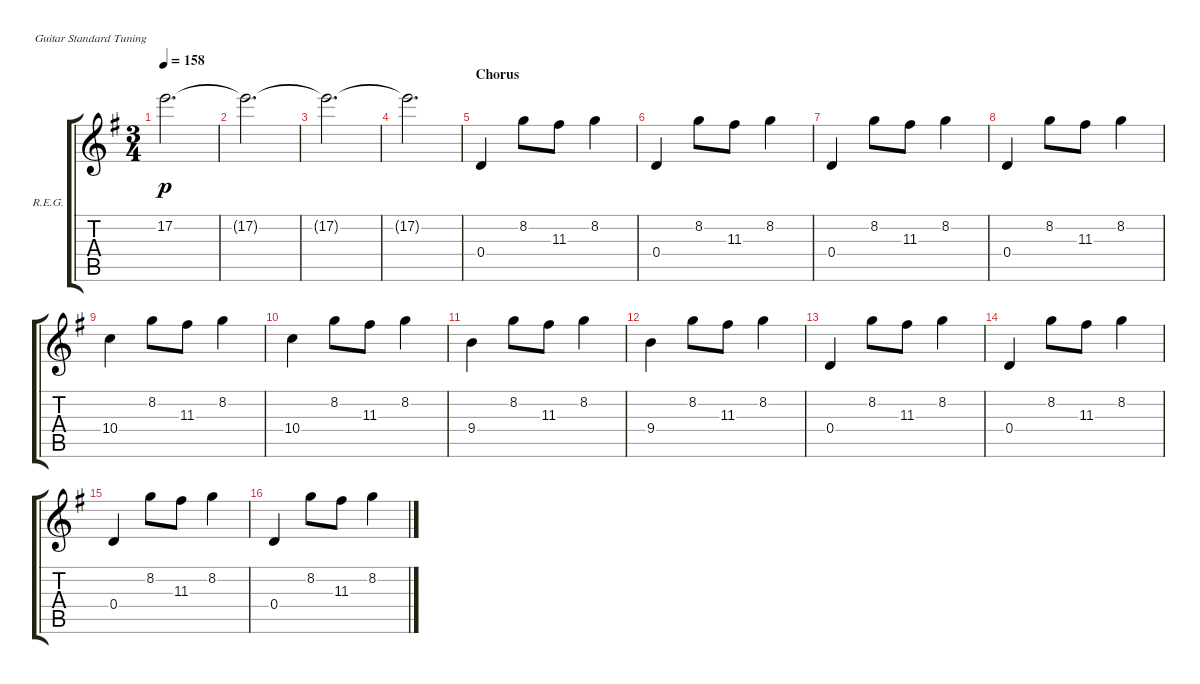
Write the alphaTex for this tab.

\defaultSystemsLayout 4
\bracketExtendMode groupsimilarinstruments
\firstSystemTrackNameOrientation horizontal
\otherSystemsTrackNameOrientation horizontal
\track ("Rhythm Electric Guitar" "R.E.G.") {multiBarRest instrument distortionguitar}
\staff {score tabs}
\tuning (E4 B3 G3 D3 A2 E2)
\ts (3 4)
\tempo 158
\clef g2
\ks g
17.2.2{d dy p} |
17.2{t}.2{d} |
17.2{t}.2{d} |
17.2{t}.2{d} |
\section ("" "Chorus")
0.4.4 8.2.8 11.3.8 8.2.4 |
0.4.4 8.2.8 11.3.8 8.2.4 |
0.4.4 8.2.8 11.3.8 8.2.4 |
0.4.4 8.2.8 11.3.8 8.2.4 |
10.4.4 8.2.8 11.3.8 8.2.4 |
10.4.4 8.2.8 11.3.8 8.2.4 |
9.4.4 8.2.8 11.3.8 8.2.4 |
9.4.4 8.2.8 11.3.8 8.2.4 |
0.4.4 8.2.8 11.3.8 8.2.4 |
0.4.4 8.2.8 11.3.8 8.2.4 |
0.4.4 8.2.8 11.3.8 8.2.4 |
0.4.4 8.2.8 11.3.8 8.2.4
